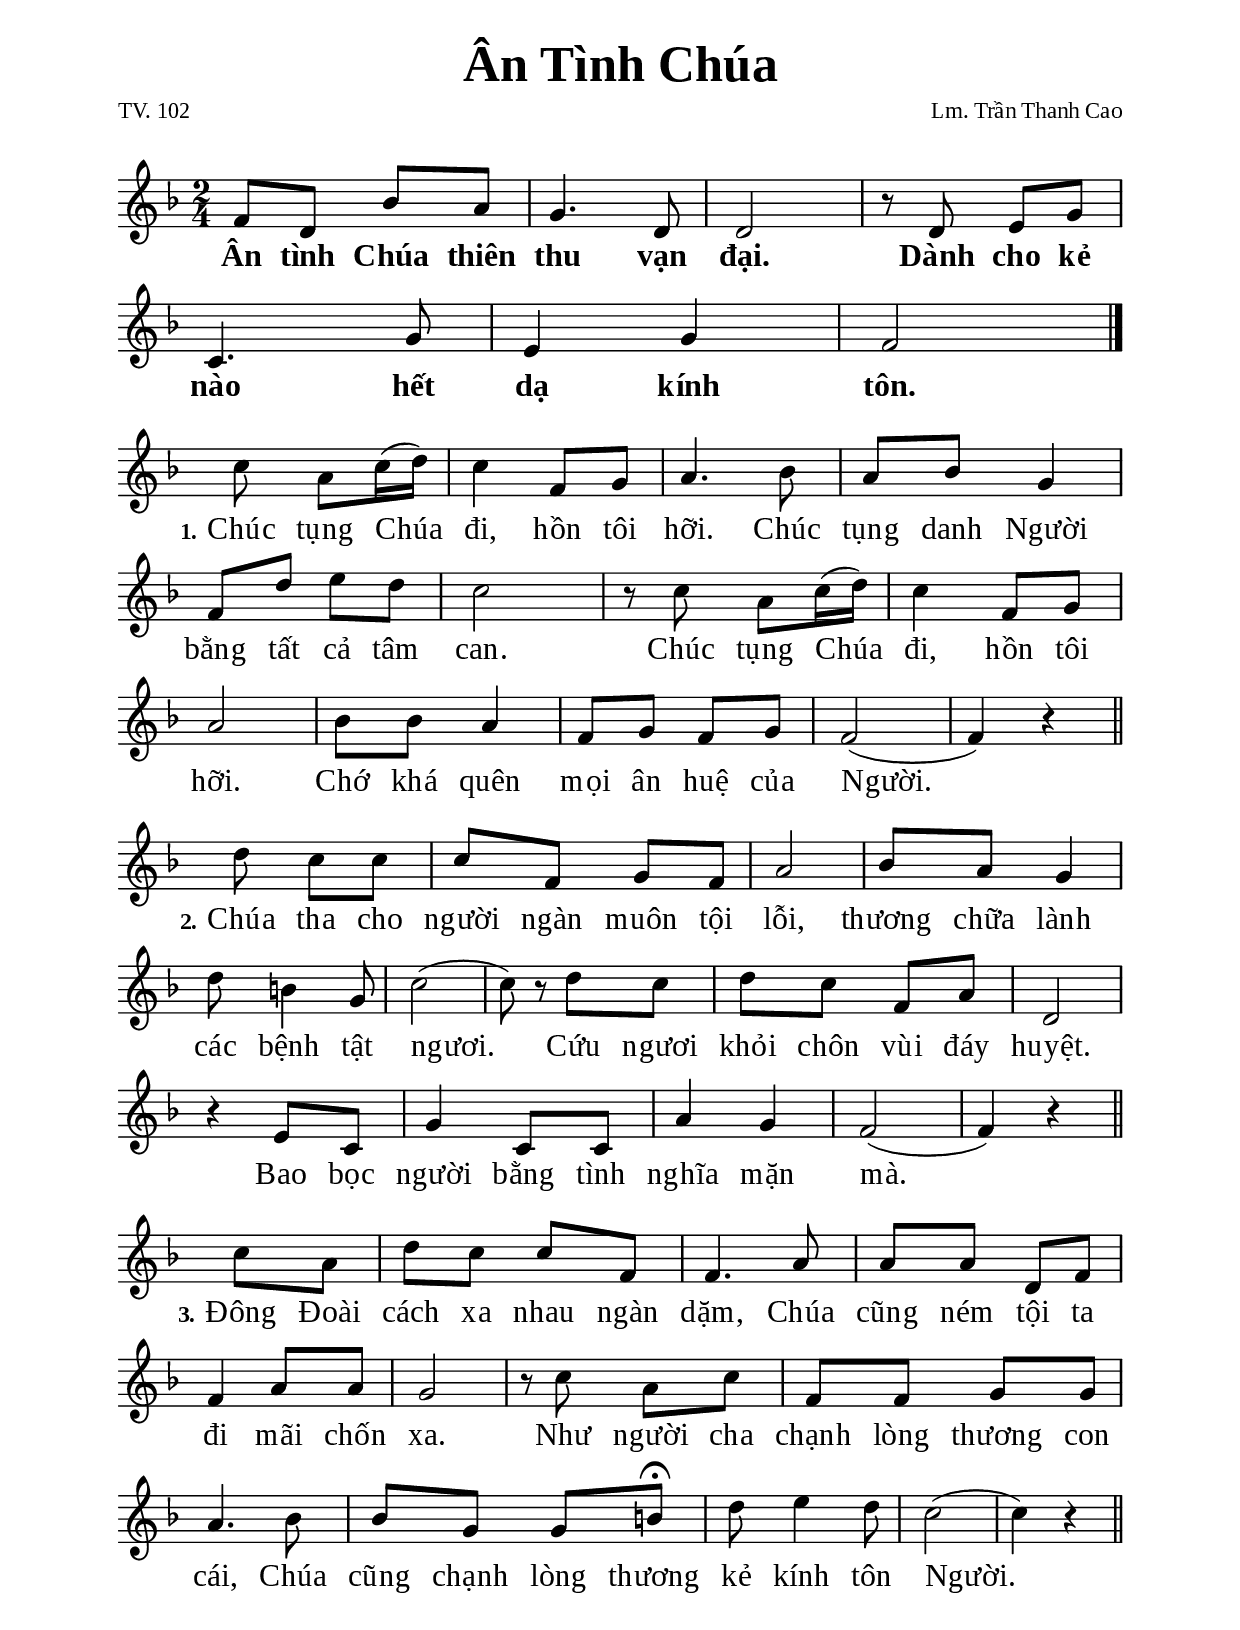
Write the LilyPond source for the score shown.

% Cài đặt chung
\version "2.20.0"
\include "english.ly"

\header {
  title = \markup { \fontsize #3 "Ân Tình Chúa" }
  poet = "TV. 102"
  composer = "Lm. Trần Thanh Cao"
  arranger = " "
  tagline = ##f
}

\paper {
  #(set-paper-size "a4")
  top-margin = 15\mm
  bottom-margin = 15\mm
  left-margin = 20\mm
  right-margin = 20\mm
  indent = #0
  #(define fonts
    (make-pango-font-tree
      "Liberation Serif"
      "Liberation Serif"
      "Liberation Serif"
      (/ 20 20)))
  page-count = #1
}

% Nhạc điệp khúc
nhacDiepKhuc = \relative c' {
  \override Lyrics.LyricSpace.minimum-distance = #1.7
  \override Score.BarNumber.break-visibility = ##(#f #f #f)
  f8 d bf' a |
  g4. d8 |
  d2 |
  r8 d e g |
  c,4. g'8 |
  e4 g |
  f2 \bar "|."
}

% Nhạc phiên khúc
nhacPhienKhucMot = \relative c'' {
  \override Score.BarNumber.break-visibility = ##(#f #f #f)
  \partial 4. c8 a c16 (d) |
  c4 f,8 g |
  a4. bf8 |
  a bf g4 |
  f8 d' e d |
  c2 |
  r8 c a c16 (d) |
  c4 f,8 g |
  a2 |
  bf8 bf a4 |
  f8 g f g |
  f2 ( |
  f4) r \bar "||"
}

nhacPhienKhucHai = \relative c'' {
  \override Score.BarNumber.break-visibility = ##(#f #f #f)
  \partial 4. d8 c c |
  c f, g f |
  a2 |
  bf8 a g4 |
  d'8 b!4 g8 |
  c2 ( |
  c8) r d c |
  d c f, a |
  d,2 |
  r4 e8 c |
  g'4 c,8 c |
  a'4 g |
  f2 ( |
  f4) r \bar "||"
}

nhacPhienKhucBa = \relative c'' {
  \override Score.BarNumber.break-visibility = ##(#f #f #f)
  \partial 4 c8 a |
  d c c f, |
  f4. a8 |
  a a d, f |
  f4 a8 a |
  g2 |
  r8 c a c |
  f, f g g |
  a4. bf8 |
  bf g g b \fermata |
  d e4 d8 |
  c2 ( |
  c4) r \bar "||"
}

% Lời điệp khúc
loiDiepKhuc = \lyricmode {
  \override Lyrics.LyricText.font-series = #'bold
  Ân tình Chúa thiên thu vạn đại.
  Dành cho kẻ nào hết dạ kính tôn.
}

% Lời phiên khúc
loiPhienKhucMot = \lyricmode {
  \set stanza = #"1."
  Chúc tụng Chúa đi, hồn tôi hỡi.
  Chúc tụng danh Người bằng tất cả tâm can.
  Chúc tụng Chúa đi, hồn tôi hỡi.
  Chớ khá quên mọi ân huệ của Người.
}

loiPhienKhucHai = \lyricmode {
  \set stanza = #"2."
  Chúa tha cho người ngàn muôn tội lỗi,
  thương chữa lành các bệnh tật ngươi.
  Cứu ngươi khỏi chôn vùi đáy huyệt.
  Bao bọc người bằng tình nghĩa mặn mà.
}

loiPhienKhucBa = \lyricmode {
  \set stanza = #"3."
  Đông Đoài cách xa nhau ngàn dặm,
  Chúa cũng ném tội ta đi mãi chốn xa.
  Như người cha chạnh lòng thương con cái,
  Chúa cũng chạnh lòng thương kẻ kính tôn Người.
}


% Dàn trang
\score {
  \new ChoirStaff <<
    \new Staff = diepKhuc \with {
        \consists "Merge_rests_engraver"
        \magnifyStaff #(magstep +1)
      }
      <<
      \new Voice = beSop {
        \key f \major \time 2/4 \stemNeutral \nhacDiepKhuc
      }
    >>
    \new Lyrics \lyricsto beSop \loiDiepKhuc
  >>
  \layout {
    \override Lyrics.LyricText.font-series = #'bold
    \override Lyrics.LyricText.font-size = #+3
    \override Lyrics.LyricSpace.minimum-distance = #2.0
    \override Score.BarNumber.break-visibility = ##(#f #f #f)
  }
}

\score {
  \new ChoirStaff <<
    \new Staff = phienKhuc \with {
        \magnifyStaff #(magstep +1)
      }
      <<
      \new Voice = beSop {
        \key f \major \time 2/4 \nhacPhienKhucMot
      }
    >>
    \new Lyrics \lyricsto beSop \loiPhienKhucMot
  >>
  \layout {
    \override Staff.TimeSignature.transparent = ##t
    \override Lyrics.LyricText.font-size = #+3
    \override Lyrics.LyricSpace.minimum-distance = #2.0
    \override Score.BarNumber.break-visibility = ##(#f #f #f)
  } 
}

\score {
  \new ChoirStaff <<
    \new Staff = phienKhuc \with {
        \magnifyStaff #(magstep +1)
      }
      <<
      \new Voice = beSop {
        \key f \major \time 2/4 \nhacPhienKhucHai
      }
    >>
    \new Lyrics \lyricsto beSop \loiPhienKhucHai
  >>
  \layout {
    \override Staff.TimeSignature.transparent = ##t
    \override Lyrics.LyricText.font-size = #+3
    \override Lyrics.LyricSpace.minimum-distance = #2.0
    \override Score.BarNumber.break-visibility = ##(#f #f #f)
  } 
}

\score {
  \new ChoirStaff <<
    \new Staff = phienKhuc \with {
        \magnifyStaff #(magstep +1)
      }
      <<
      \new Voice = beSop {
        \key f \major \time 2/4 \nhacPhienKhucBa
      }
    >>
    \new Lyrics \lyricsto beSop \loiPhienKhucBa
  >>
  \layout {
    \override Staff.TimeSignature.transparent = ##t
    \override Lyrics.LyricText.font-size = #+3
    \override Lyrics.LyricSpace.minimum-distance = #2.0
    \override Score.BarNumber.break-visibility = ##(#f #f #f)
  } 
}
